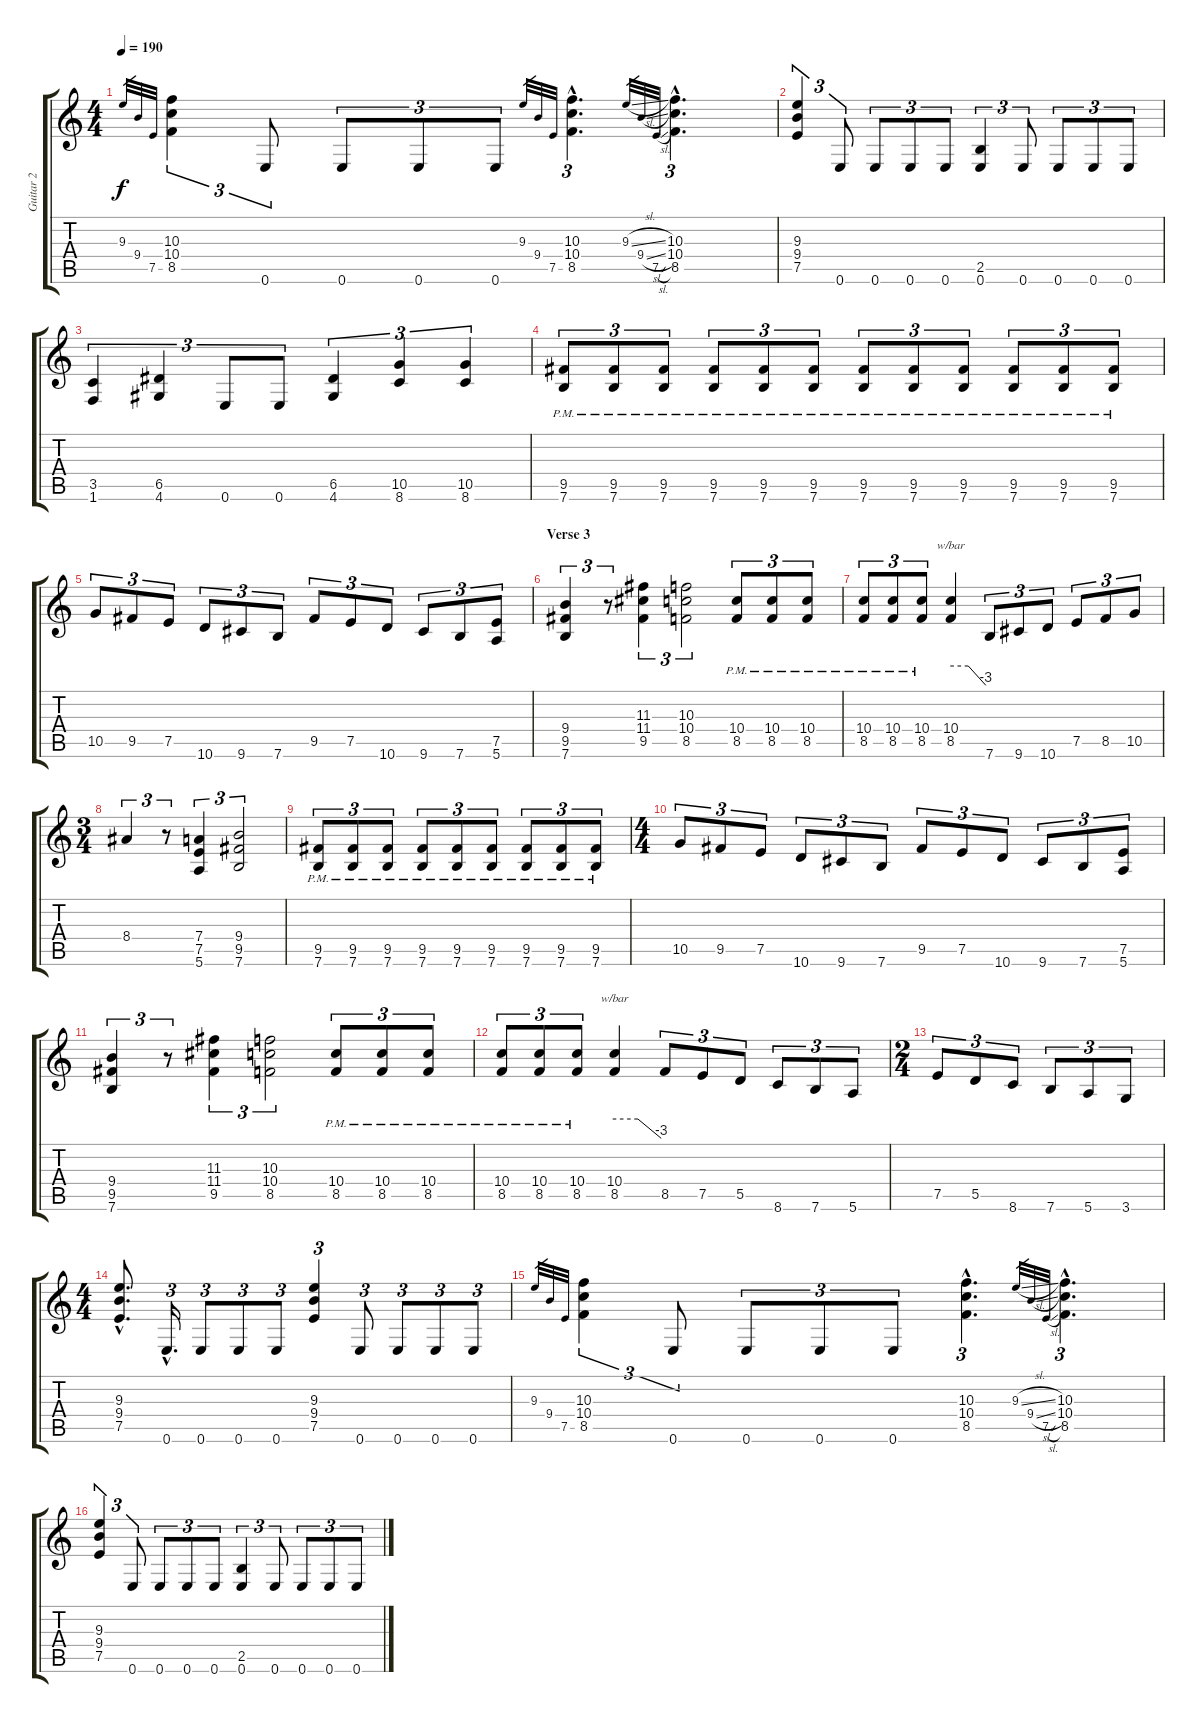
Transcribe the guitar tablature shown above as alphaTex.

\track ("Guitar 2" "Guitar 2") {instrument distortionguitar}
\staff {score tabs}
\tuning (E4 B3 G3 D3 A2 E2) {hide}
\ts (4 4)
\tempo 190
\clef g2
\ks c
9.3.32{gr dy f} 9.4.32{gr} 7.5.32{gr} (10.3 10.4 8.5).4{tu (3 2)} 0.6.8{tu (3 2)} 0.6.8{tu (3 2)} 0.6.8{tu (3 2)} 0.6.8{tu (3 2)} 9.3.32{gr} 9.4.32{gr} 7.5.32{gr} (10.3{hac} 10.4{hac} 8.5{hac}).4{d tu (3 2)} 9.3{sl}.32{gr} 9.4{sl}.32{gr} 7.5{sl}.32{gr} (10.3{hac} 10.4{hac} 8.5{hac}).4{d tu (3 2)} |
(9.3 9.4 7.5).4{tu (3 2)} 0.6.8{tu (3 2)} 0.6.8{tu (3 2)} 0.6.8{tu (3 2)} 0.6.8{tu (3 2)} (2.5 0.6).4{tu (3 2)} 0.6.8{tu (3 2)} 0.6.8{tu (3 2)} 0.6.8{tu (3 2)} 0.6.8{tu (3 2)} |
(3.5 1.6).4{tu (3 2)} (6.5 4.6).4{tu (3 2)} 0.6.8{tu (3 2)} 0.6.8{tu (3 2)} (6.5 4.6).4{tu (3 2)} (10.5 8.6).4{tu (3 2)} (10.5 8.6).4{tu (3 2)} |
(9.5{pm} 7.6).8{tu (3 2)} (9.5{pm} 7.6).8{tu (3 2)} (9.5{pm} 7.6).8{tu (3 2)} (9.5{pm} 7.6).8{tu (3 2)} (9.5{pm} 7.6).8{tu (3 2)} (9.5{pm} 7.6).8{tu (3 2)} (9.5{pm} 7.6).8{tu (3 2)} (9.5{pm} 7.6).8{tu (3 2)} (9.5{pm} 7.6).8{tu (3 2)} (9.5{pm} 7.6).8{tu (3 2)} (9.5{pm} 7.6).8{tu (3 2)} (9.5{pm} 7.6).8{tu (3 2)} |
10.5.8{tu (3 2)} 9.5.8{tu (3 2)} 7.5.8{tu (3 2)} 10.6.8{tu (3 2)} 9.6.8{tu (3 2)} 7.6.8{tu (3 2)} 9.5.8{tu (3 2)} 7.5.8{tu (3 2)} 10.6.8{tu (3 2)} 9.6.8{tu (3 2)} 7.6.8{tu (3 2)} (7.5 5.6).8{tu (3 2)} |
\section ("" "Verse 3")
(9.4 9.5 7.6).4{tu (3 2)} r.8{tu (3 2)} (11.3 11.4 9.5).4{tu (3 2)} (10.3 10.4 8.5).2{tu (3 2)} (10.4{pm} 8.5).8{tu (3 2)} (10.4{pm} 8.5).8{tu (3 2)} (10.4{pm} 8.5).8{tu (3 2)} |
(10.4{pm} 8.5).8{tu (3 2)} (10.4{pm} 8.5).8{tu (3 2)} (10.4{pm} 8.5).8{tu (3 2)} (10.4 8.5).4{tbe (custom default 0 0 30 0 60 -12)} 7.6.8{tu (3 2)} 9.6.8{tu (3 2)} 10.6.8{tu (3 2)} 7.5.8{tu (3 2)} 8.5.8{tu (3 2)} 10.5.8{tu (3 2)} |
\ts (3 4)
8.4.4{tu (3 2)} r.8{tu (3 2)} (7.4 7.5 5.6).4{tu (3 2)} (9.4 9.5 7.6).2{tu (3 2)} |
(9.5{pm} 7.6).8{tu (3 2)} (9.5{pm} 7.6).8{tu (3 2)} (9.5{pm} 7.6).8{tu (3 2)} (9.5{pm} 7.6).8{tu (3 2)} (9.5{pm} 7.6).8{tu (3 2)} (9.5{pm} 7.6).8{tu (3 2)} (9.5{pm} 7.6).8{tu (3 2)} (9.5{pm} 7.6).8{tu (3 2)} (9.5{pm} 7.6).8{tu (3 2)} |
\ts (4 4)
10.5.8{tu (3 2)} 9.5.8{tu (3 2)} 7.5.8{tu (3 2)} 10.6.8{tu (3 2)} 9.6.8{tu (3 2)} 7.6.8{tu (3 2)} 9.5.8{tu (3 2)} 7.5.8{tu (3 2)} 10.6.8{tu (3 2)} 9.6.8{tu (3 2)} 7.6.8{tu (3 2)} (7.5 5.6).8{tu (3 2)} |
(9.4 9.5 7.6).4{tu (3 2)} r.8{tu (3 2)} (11.3 11.4 9.5).4{tu (3 2)} (10.3 10.4 8.5).2{tu (3 2)} (10.4{pm} 8.5).8{tu (3 2)} (10.4{pm} 8.5).8{tu (3 2)} (10.4{pm} 8.5).8{tu (3 2)} |
(10.4{pm} 8.5).8{tu (3 2)} (10.4{pm} 8.5).8{tu (3 2)} (10.4{pm} 8.5).8{tu (3 2)} (10.4 8.5).4{tbe (custom default 0 0 30 0 60 -12)} 8.5.8{tu (3 2)} 7.5.8{tu (3 2)} 5.5.8{tu (3 2)} 8.6.8{tu (3 2)} 7.6.8{tu (3 2)} 5.6.8{tu (3 2)} |
\ts (2 4)
7.5.8{tu (3 2)} 5.5.8{tu (3 2)} 8.6.8{tu (3 2)} 7.6.8{tu (3 2)} 5.6.8{tu (3 2)} 3.6.8{tu (3 2)} |
\ts (4 4)
(9.3{hac} 9.4{hac} 7.5{hac}).8{d} 0.6{hac}.16{d tu (3 2)} 0.6.8{tu (3 2)} 0.6.8{tu (3 2)} 0.6.8{tu (3 2)} (9.3 9.4 7.5).4{tu (3 2)} 0.6.8{tu (3 2)} 0.6.8{tu (3 2)} 0.6.8{tu (3 2)} 0.6.8{tu (3 2)} |
9.3.32{gr} 9.4.32{gr} 7.5.32{gr} (10.3 10.4 8.5).4{tu (3 2)} 0.6.8{tu (3 2)} 0.6.8{tu (3 2)} 0.6.8{tu (3 2)} 0.6.8{tu (3 2)} (10.3{hac} 10.4{hac} 8.5{hac}).4{d tu (3 2)} 9.3{sl}.32{gr} 9.4{sl}.32{gr} 7.5{sl}.32{gr} (10.3{hac} 10.4{hac} 8.5{hac}).4{d tu (3 2)} |
(9.3 9.4 7.5).4{tu (3 2)} 0.6.8{tu (3 2)} 0.6.8{tu (3 2)} 0.6.8{tu (3 2)} 0.6.8{tu (3 2)} (2.5 0.6).4{tu (3 2)} 0.6.8{tu (3 2)} 0.6.8{tu (3 2)} 0.6.8{tu (3 2)} 0.6.8{tu (3 2)}
